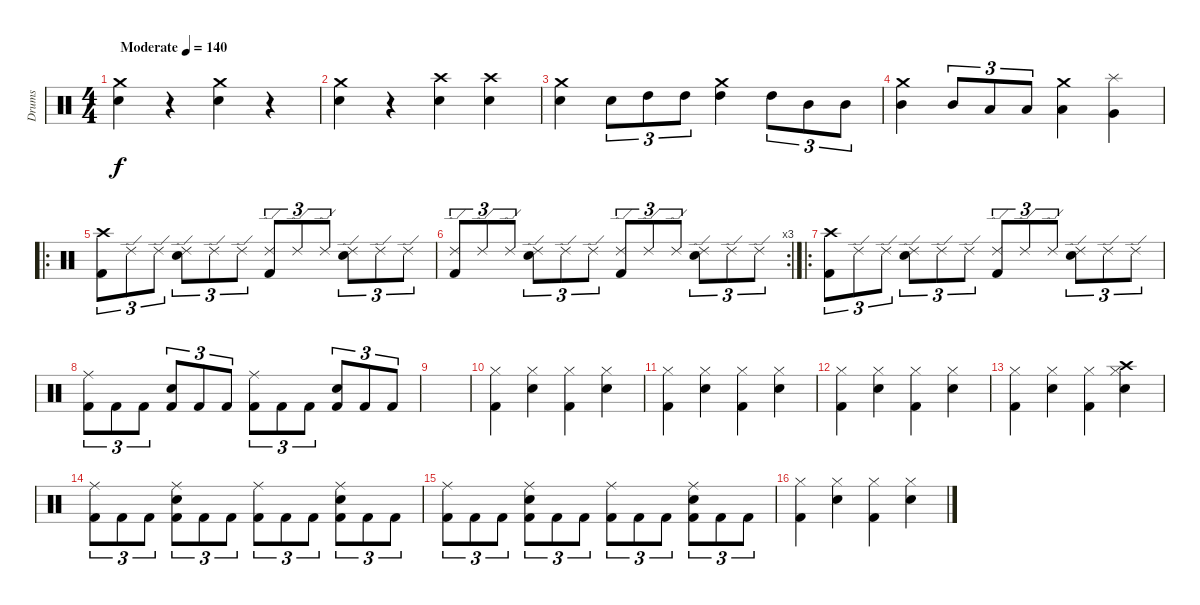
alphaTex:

\track ("Drums" "Drums") {instrument percussion}
\staff {score}
\articulation defaults
\ts (4 4)
\tempo (140 "Moderate")
\clef neutral
\ks c
("Snare (hit) 2" "Crash medium (hit)").4{dy f} r.4 ("Snare (hit) 2" "Crash medium (hit)").4 r.4 |
("Snare (hit) 2" "Crash medium (hit)").4 r.4 ("Snare (hit) 2" "Crash high (hit)").4 ("Snare (hit) 2" "Crash high (hit)").4 |
("Snare (hit) 2" "Crash medium (hit)").4 "Snare (hit) 2".8{tu (3 2)} "High Tom (hit)".8{tu (3 2)} "High Tom (hit)".8{tu (3 2)} ("High Tom (hit)" "Crash medium (hit)").4 "High Tom (hit)".8{tu (3 2)} "Mid Tom (hit)".8{tu (3 2)} "Mid Tom (hit)".8{tu (3 2)} |
("Mid Tom (hit)" "Crash medium (hit)").4 "Mid Tom (hit)".8{tu (3 2)} "Low Tom (hit)".8{tu (3 2)} "Low Tom (hit)".8{tu (3 2)} ("Low Tom (hit)" "Crash medium (hit)").4 ("Very Low Tom (hit)" "Splash (hit)").4 |
\ro
("Crash high (hit)" "Kick (hit) 2").8{tu (3 2)} "Ride (edge) 2".8{tu (3 2)} "Ride (edge) 2".8{tu (3 2)} ("Ride (edge) 2" "Snare (hit) 2").8{tu (3 2)} "Ride (edge) 2".8{tu (3 2)} "Ride (edge) 2".8{tu (3 2)} ("Ride (edge) 2" "Kick (hit) 2").8{tu (3 2)} "Ride (edge) 2".8{tu (3 2)} "Ride (edge) 2".8{tu (3 2)} ("Ride (edge) 2" "Snare (hit) 2").8{tu (3 2)} "Ride (edge) 2".8{tu (3 2)} "Ride (edge) 2".8{tu (3 2)} |
\rc 3
("Ride (edge) 2" "Kick (hit) 2").8{tu (3 2)} "Ride (edge) 2".8{tu (3 2)} "Ride (edge) 2".8{tu (3 2)} ("Ride (edge) 2" "Snare (hit) 2").8{tu (3 2)} "Ride (edge) 2".8{tu (3 2)} "Ride (edge) 2".8{tu (3 2)} ("Ride (edge) 2" "Kick (hit) 2").8{tu (3 2)} "Ride (edge) 2".8{tu (3 2)} "Ride (edge) 2".8{tu (3 2)} ("Ride (edge) 2" "Snare (hit) 2").8{tu (3 2)} "Ride (edge) 2".8{tu (3 2)} "Ride (edge) 2".8{tu (3 2)} |
\ro
("Crash high (hit)" "Kick (hit) 2").8{tu (3 2)} "Ride (edge) 2".8{tu (3 2)} "Ride (edge) 2".8{tu (3 2)} ("Ride (edge) 2" "Snare (hit) 2").8{tu (3 2)} "Ride (edge) 2".8{tu (3 2)} "Ride (edge) 2".8{tu (3 2)} ("Ride (edge) 2" "Kick (hit) 2").8{tu (3 2)} "Ride (edge) 2".8{tu (3 2)} "Ride (edge) 2".8{tu (3 2)} ("Ride (edge) 2" "Snare (hit) 2").8{tu (3 2)} "Ride (edge) 2".8{tu (3 2)} "Ride (edge) 2".8{tu (3 2)} |
("Kick (hit) 2" "Ride (middle)").8{tu (3 2)} "Kick (hit) 2".8{tu (3 2)} "Kick (hit) 2".8{tu (3 2)} ("Kick (hit) 2" "Snare (hit) 2").8{tu (3 2)} "Kick (hit) 2".8{tu (3 2)} "Kick (hit) 2".8{tu (3 2)} ("Kick (hit) 2" "Ride (middle)").8{tu (3 2)} "Kick (hit) 2".8{tu (3 2)} "Kick (hit) 2".8{tu (3 2)} ("Kick (hit) 2" "Snare (hit) 2").8{tu (3 2)} "Kick (hit) 2".8{tu (3 2)} "Kick (hit) 2".8{tu (3 2)} |
|
("Hi-Hat (closed)" "Kick (hit) 2").4 ("Hi-Hat (closed)" "Snare (hit) 2").4 ("Hi-Hat (closed)" "Kick (hit) 2").4 ("Hi-Hat (closed)" "Snare (hit) 2").4 |
("Hi-Hat (closed)" "Kick (hit) 2").4 ("Hi-Hat (closed)" "Snare (hit) 2").4 ("Hi-Hat (closed)" "Kick (hit) 2").4 ("Hi-Hat (closed)" "Snare (hit) 2").4 |
("Hi-Hat (closed)" "Kick (hit) 2").4 ("Hi-Hat (closed)" "Snare (hit) 2").4 ("Hi-Hat (closed)" "Kick (hit) 2").4 ("Hi-Hat (closed)" "Snare (hit) 2").4 |
("Hi-Hat (closed)" "Kick (hit) 2").4 ("Hi-Hat (closed)" "Snare (hit) 2").4 ("Hi-Hat (closed)" "Kick (hit) 2").4 ("Hi-Hat (closed)" "Snare (hit) 2" "Crash high (hit)").4 |
("Kick (hit) 2" "Ride (middle)").8{tu (3 2)} "Kick (hit) 2".8{tu (3 2)} "Kick (hit) 2".8{tu (3 2)} ("Kick (hit) 2" "Ride (middle)" "Snare (hit) 2").8{tu (3 2)} "Kick (hit) 2".8{tu (3 2)} "Kick (hit) 2".8{tu (3 2)} ("Kick (hit) 2" "Ride (middle)").8{tu (3 2)} "Kick (hit) 2".8{tu (3 2)} "Kick (hit) 2".8{tu (3 2)} ("Kick (hit) 2" "Ride (middle)" "Snare (hit) 2").8{tu (3 2)} "Kick (hit) 2".8{tu (3 2)} "Kick (hit) 2".8{tu (3 2)} |
("Kick (hit) 2" "Ride (middle)").8{tu (3 2)} "Kick (hit) 2".8{tu (3 2)} "Kick (hit) 2".8{tu (3 2)} ("Kick (hit) 2" "Ride (middle)" "Snare (hit) 2").8{tu (3 2)} "Kick (hit) 2".8{tu (3 2)} "Kick (hit) 2".8{tu (3 2)} ("Kick (hit) 2" "Ride (middle)").8{tu (3 2)} "Kick (hit) 2".8{tu (3 2)} "Kick (hit) 2".8{tu (3 2)} ("Kick (hit) 2" "Ride (middle)" "Snare (hit) 2").8{tu (3 2)} "Kick (hit) 2".8{tu (3 2)} "Kick (hit) 2".8{tu (3 2)} |
("Hi-Hat (closed)" "Kick (hit) 2").4 ("Hi-Hat (closed)" "Snare (hit) 2").4 ("Hi-Hat (closed)" "Kick (hit) 2").4 ("Hi-Hat (closed)" "Snare (hit) 2").4
